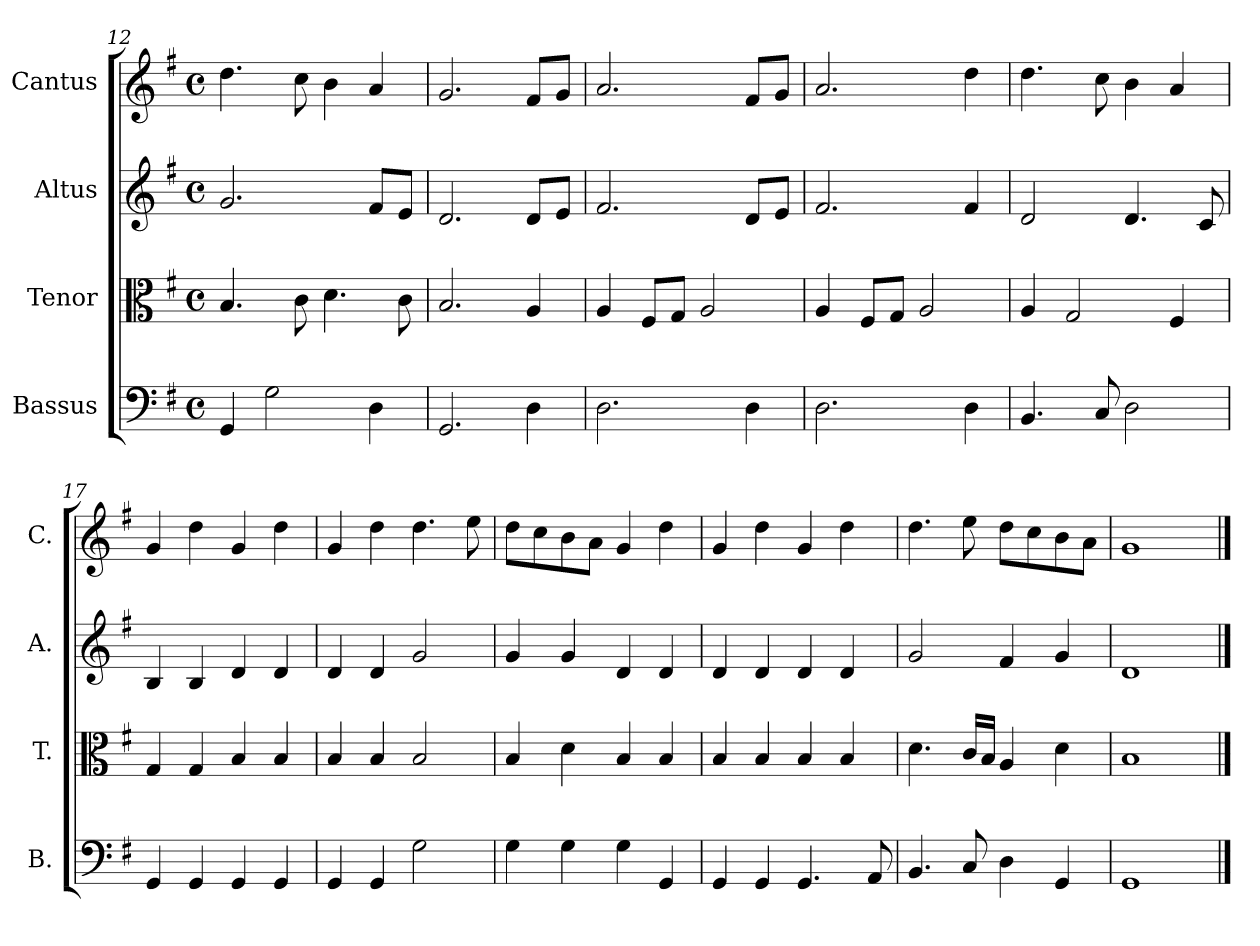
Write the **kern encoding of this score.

**kern	**kern	**kern	**kern
*part4	*part3	*part2	*part1
*staff4	*staff3	*staff2	*staff1
*I"Bassus	*I"Tenor	*I"Altus	*I"Cantus
*I'B.	*I'T.	*I'A.	*I'C.
!!LO:LB:g=z
*clefF4	*clefC3	*clefG2	*clefG2
*k[f#]	*k[f#]	*k[f#]	*k[f#]
*G:	*G:	*G:	*G:
*M4/4	*M4/4	*M4/4	*M4/4
*met(c)	*met(c)	*met(c)	*met(c)
=12	=12	=12	=12
4GG/	4.B/	2.g/	4.dd\
2G\	.	.	.
.	8c\	.	8cc\
.	4.d\	.	4b\
4D\	.	8f#/L	4a/
.	8c\	8e/J	.
=13	=13	=13	=13
2.GG/	2.B/	2.d/	2.g/
4D\	4A/	8d/L	8f#/L
.	.	8e/J	8g/J
=14	=14	=14	=14
2.D\	4A/	2.f#/	2.a/
.	8F#/L	.	.
.	8G/J	.	.
.	2A/	.	.
4D\	.	8d/L	8f#/L
.	.	8e/J	8g/J
=15	=15	=15	=15
2.D\	4A/	2.f#/	2.a/
.	8F#/L	.	.
.	8G/J	.	.
.	2A/	.	.
4D\	.	4f#/	4dd\
=16	=16	=16	=16
4.BB/	4A/	2d/	4.dd\
.	2G/	.	.
8C/	.	.	8cc\
2D\	.	4.d/	4b\
.	4F#/	.	4a/
.	.	8c/	.
=17	=17	=17	=17
4GG/	4G/	4B/	4g/
4GG/	4G/	4B/	4dd\
4GG/	4B/	4d/	4g/
4GG/	4B/	4d/	4dd\
=18	=18	=18	=18
4GG/	4B/	4d/	4g/
4GG/	4B/	4d/	4dd\
2G\	2B/	2g/	4.dd\
.	.	.	8ee\
=19	=19	=19	=19
4G\	4B/	4g/	8dd\L
.	.	.	8cc\
4G\	4d\	4g/	8b\
.	.	.	8a\J
4G\	4B/	4d/	4g/
4GG/	4B/	4d/	4dd\
=20	=20	=20	=20
4GG/	4B/	4d/	4g/
4GG/	4B/	4d/	4dd\
4.GG/	4B/	4d/	4g/
.	4B/	4d/	4dd\
8AA/	.	.	.
=21	=21	=21	=21
4.BB/	4.d\	2g/	4.dd\
8C/	16c/LL	.	8ee\
.	16B/JJ	.	.
4D\	4A/	4f#/	8dd\L
.	.	.	8cc\
4GG/	4d\	4g/	8b\
.	.	.	8a\J
=22	=22	=22	=22
1GG	1B	1d	1g
==	==	==	==
*-	*-	*-	*-
